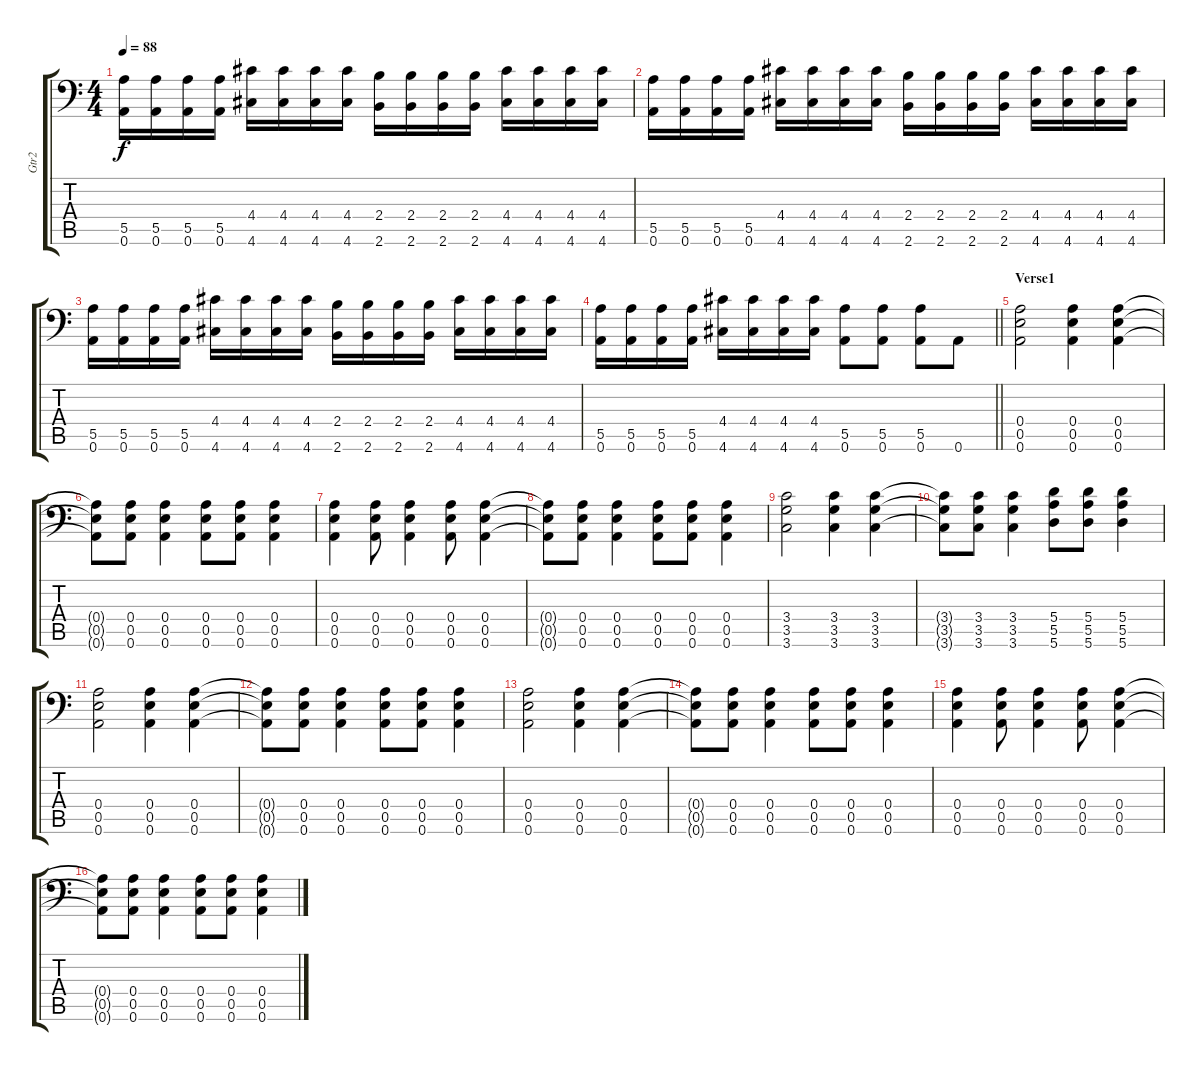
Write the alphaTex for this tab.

\track ("Gtr2" "Gtr2") {instrument distortionguitar}
\staff {score tabs}
\tuning (Db4 A3 E3 A2 E2 A1) {hide}
\ts (4 4)
\tempo 88
\clef f4
\ks c
(5.5 0.6).16{dy f} (5.5 0.6).16 (5.5 0.6).16 (5.5 0.6).16 (4.4 4.6).16 (4.4 4.6).16 (4.4 4.6).16 (4.4 4.6).16 (2.4 2.6).16 (2.4 2.6).16 (2.4 2.6).16 (2.4 2.6).16 (4.4 4.6).16 (4.4 4.6).16 (4.4 4.6).16 (4.4 4.6).16 |
(5.5 0.6).16 (5.5 0.6).16 (5.5 0.6).16 (5.5 0.6).16 (4.4 4.6).16 (4.4 4.6).16 (4.4 4.6).16 (4.4 4.6).16 (2.4 2.6).16 (2.4 2.6).16 (2.4 2.6).16 (2.4 2.6).16 (4.4 4.6).16 (4.4 4.6).16 (4.4 4.6).16 (4.4 4.6).16 |
(5.5 0.6).16 (5.5 0.6).16 (5.5 0.6).16 (5.5 0.6).16 (4.4 4.6).16 (4.4 4.6).16 (4.4 4.6).16 (4.4 4.6).16 (2.4 2.6).16 (2.4 2.6).16 (2.4 2.6).16 (2.4 2.6).16 (4.4 4.6).16 (4.4 4.6).16 (4.4 4.6).16 (4.4 4.6).16 |
\barLineRight lightlight
(5.5 0.6).16 (5.5 0.6).16 (5.5 0.6).16 (5.5 0.6).16 (4.4 4.6).16 (4.4 4.6).16 (4.4 4.6).16 (4.4 4.6).16 (5.5 0.6).8 (5.5 0.6).8 (5.5 0.6).8 0.6.8 |
\section ("" "Verse1")
(0.4 0.5 0.6).2 (0.4 0.5 0.6).4 (0.4 0.5 0.6).4 |
(0.4{t} 0.5{t} 0.6{t}).8 (0.4 0.5 0.6).8 (0.4 0.5 0.6).4 (0.4 0.5 0.6).8 (0.4 0.5 0.6).8 (0.4 0.5 0.6).4 |
(0.4 0.5 0.6).4 (0.4 0.5 0.6).8 (0.4 0.5 0.6).4 (0.4 0.5 0.6).8 (0.4 0.5 0.6).4 |
(0.4{t} 0.5{t} 0.6{t}).8 (0.4 0.5 0.6).8 (0.4 0.5 0.6).4 (0.4 0.5 0.6).8 (0.4 0.5 0.6).8 (0.4 0.5 0.6).4 |
(3.4 3.5 3.6).2 (3.4 3.5 3.6).4 (3.4 3.5 3.6).4 |
(3.4{t} 3.5{t} 3.6{t}).8 (3.4 3.5 3.6).8 (3.4 3.5 3.6).4 (5.4 5.5 5.6).8 (5.4 5.5 5.6).8 (5.4 5.5 5.6).4 |
(0.4 0.5 0.6).2 (0.4 0.5 0.6).4 (0.4 0.5 0.6).4 |
(0.4{t} 0.5{t} 0.6{t}).8 (0.4 0.5 0.6).8 (0.4 0.5 0.6).4 (0.4 0.5 0.6).8 (0.4 0.5 0.6).8 (0.4 0.5 0.6).4 |
(0.4 0.5 0.6).2 (0.4 0.5 0.6).4 (0.4 0.5 0.6).4 |
(0.4{t} 0.5{t} 0.6{t}).8 (0.4 0.5 0.6).8 (0.4 0.5 0.6).4 (0.4 0.5 0.6).8 (0.4 0.5 0.6).8 (0.4 0.5 0.6).4 |
(0.4 0.5 0.6).4 (0.4 0.5 0.6).8 (0.4 0.5 0.6).4 (0.4 0.5 0.6).8 (0.4 0.5 0.6).4 |
(0.4{t} 0.5{t} 0.6{t}).8 (0.4 0.5 0.6).8 (0.4 0.5 0.6).4 (0.4 0.5 0.6).8 (0.4 0.5 0.6).8 (0.4 0.5 0.6).4
